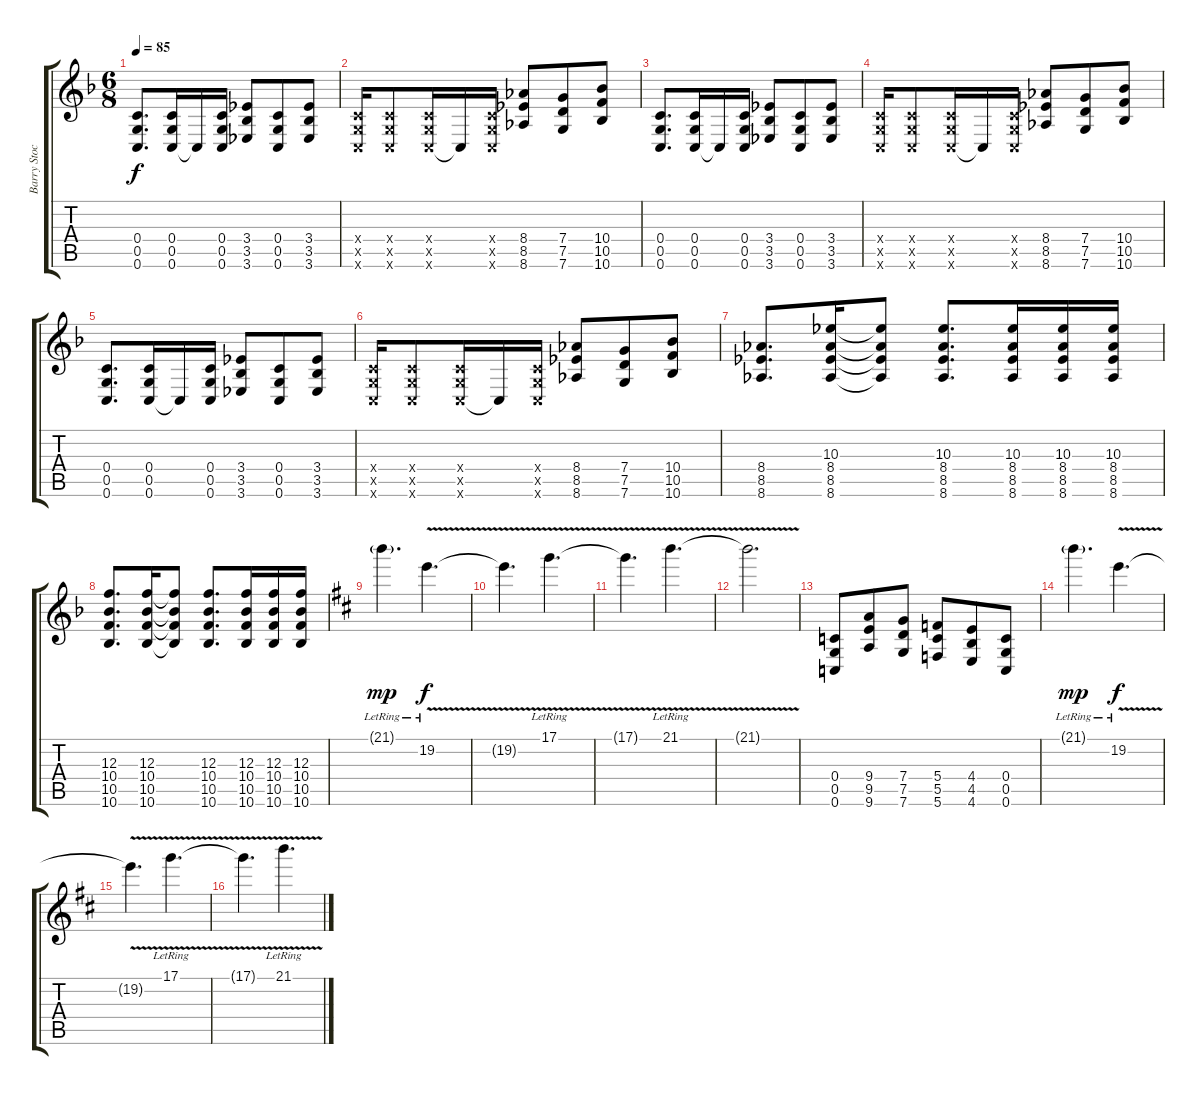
\track ("Barry Stock" "Barry Stoc") {instrument distortionguitar}
\staff {score tabs}
\tuning (D4 A3 F3 C3 G2 C2) {hide}
\ts (6 8)
\tempo 85
\clef g2
\ks f
(0.4 0.5 0.6).8{d dy f} (0.4 0.5 0.6).16 0.6{t}.16 (0.4 0.5 0.6).16 (3.4 3.5 3.6).8 (0.4 0.5 0.6).8 (3.4 3.5 3.6).8 |
(0.4{x} 0.5{x} 0.6{x}).16 (0.4{x} 0.5{x} 0.6{x}).8 (0.4{x} 0.5{x} 0.6{x}).16 0.6{t}.16 (0.4{x} 0.5{x} 0.6{x}).16 (8.4 8.5 8.6).8 (7.4 7.5 7.6).8 (10.4 10.5 10.6).8 |
(0.4 0.5 0.6).8{d} (0.4 0.5 0.6).16 0.6{t}.16 (0.4 0.5 0.6).16 (3.4 3.5 3.6).8 (0.4 0.5 0.6).8 (3.4 3.5 3.6).8 |
(0.4{x} 0.5{x} 0.6{x}).16 (0.4{x} 0.5{x} 0.6{x}).8 (0.4{x} 0.5{x} 0.6{x}).16 0.6{t}.16 (0.4{x} 0.5{x} 0.6{x}).16 (8.4 8.5 8.6).8 (7.4 7.5 7.6).8 (10.4 10.5 10.6).8 |
(0.4 0.5 0.6).8{d} (0.4 0.5 0.6).16 0.6{t}.16 (0.4 0.5 0.6).16 (3.4 3.5 3.6).8 (0.4 0.5 0.6).8 (3.4 3.5 3.6).8 |
(0.4{x} 0.5{x} 0.6{x}).16 (0.4{x} 0.5{x} 0.6{x}).8 (0.4{x} 0.5{x} 0.6{x}).16 0.6{t}.16 (0.4{x} 0.5{x} 0.6{x}).16 (8.4 8.5 8.6).8 (7.4 7.5 7.6).8 (10.4 10.5 10.6).8 |
(8.4 8.5 8.6).8{d} (10.3 8.4 8.5 8.6).16 (10.3{t} 8.4{t} 8.5{t} 8.6{t}).8 (10.3 8.4 8.5 8.6).8{d} (10.3 8.4 8.5 8.6).16 (10.3 8.4 8.5 8.6).16 (10.3 8.4 8.5 8.6).16 |
(12.3 10.4 10.5 10.6).8{d} (12.3 10.4 10.5 10.6).16 (12.3{t} 10.4{t} 10.5{t} 10.6{t}).8 (12.3 10.4 10.5 10.6).8{d} (12.3 10.4 10.5 10.6).16 (12.3 10.4 10.5 10.6).16 (12.3 10.4 10.5 10.6).16 |
\ks d
21.1{g lr}.4{d dy mp} 19.2{v lr}.4{d dy f} |
19.2{t}.4{d} 17.1{v lr}.4{d} |
17.1{t}.4{d} 21.1{v lr}.4{d} |
21.1{v t}.2{d} |
(0.4 0.5 0.6).8 (9.4 9.5 9.6).8 (7.4 7.5 7.6).8 (5.4 5.5 5.6).8 (4.4 4.5 4.6).8 (0.4 0.5 0.6).8 |
21.1{g lr}.4{d dy mp} 19.2{v lr}.4{d dy f} |
19.2{t}.4{d} 17.1{v lr}.4{d} |
17.1{t}.4{d} 21.1{v lr}.4{d}
